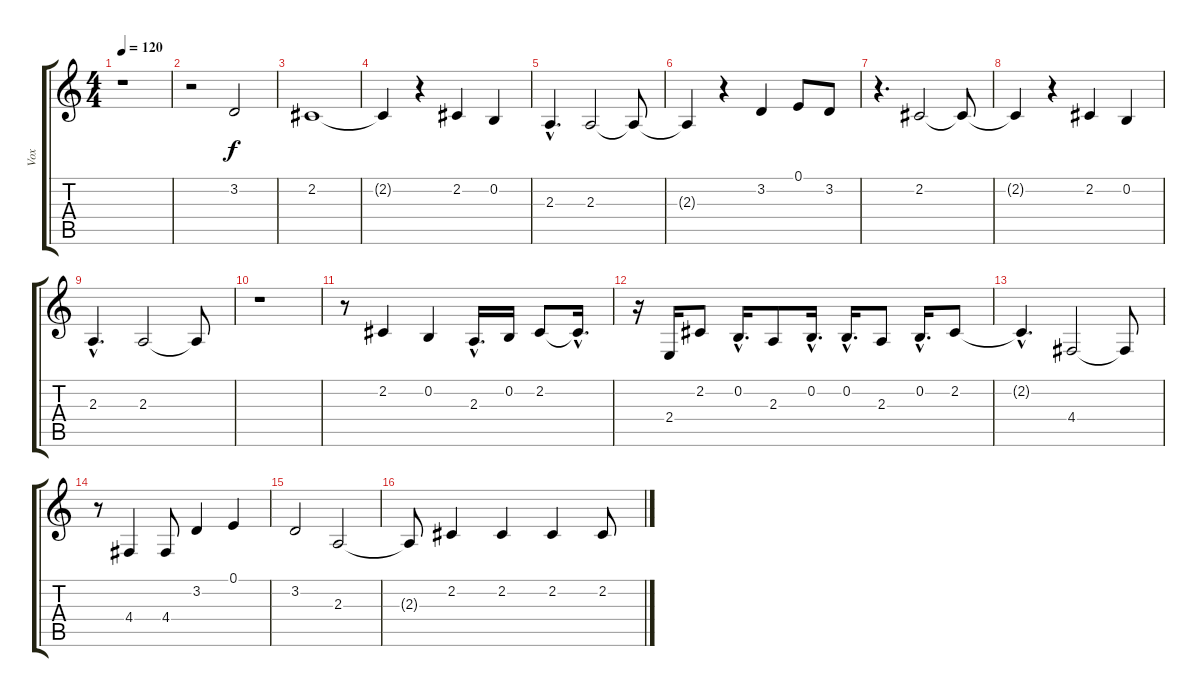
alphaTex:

\track ("Vox" "Vox") {instrument harmonica}
\staff {score tabs}
\tuning (E4 B3 G3 D3 A2 E2) {hide}
\ts (4 4)
\tempo 120
\clef g2
\ks c
r.1{dy f instrument harmonica} |
r.2 3.2.2 |
2.2.1 |
2.2{t}.4 r.4 2.2.4 0.2.4 |
2.3{hac}.4{d} 2.3.2 2.3{t}.8 |
2.3{t}.4 r.4 3.2.4 0.1.8 3.2.8 |
r.4{d} 2.2.2 2.2{t}.8 |
2.2{t}.4 r.4 2.2.4 0.2.4 |
2.3{hac}.4{d} 2.3.2 2.3{t}.8 |
r.1 |
r.8 2.2.4 0.2.4 2.3{hac}.16{d} 0.2.16 2.2.8 2.2{hac t}.16{d} |
r.16 2.4.16 2.2.8 0.2{hac}.16{d} 2.3.8 0.2{hac}.16{d} 0.2{hac}.16{d} 2.3.8 0.2{hac}.16{d} 2.2.8 |
2.2{hac t}.4{d} 4.4.2 4.4{t}.8 |
r.8 4.4.4 4.4.8 3.2.4 0.1.4 |
3.2.2 2.3.2 |
2.3{t}.8 2.2.4 2.2.4 2.2.4 2.2.8
